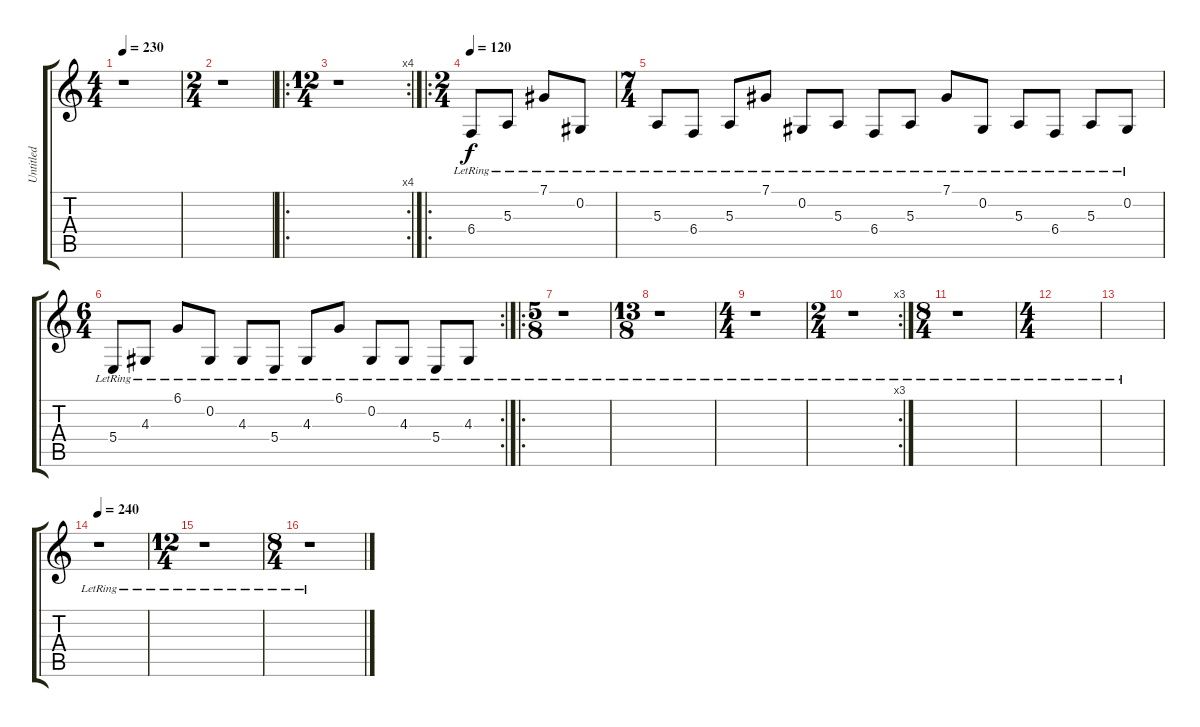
\track ("Untitled" "Untitled") {instrument acousticgrandpiano}
\staff {score tabs}
\tuning (Db4 Ab3 E3 B2 Gb2 Db2) {hide}
\ts (4 4)
\tempo 230
\clef g2
\ks c
r.1{dy f} |
\ts (2 4)
r.1 |
\ro
\rc 4
\ts (12 4)
r.1 |
\ro
\ts (2 4)
\tempo 120
6.4{lr}.8 5.3{lr}.8 7.1{lr}.8 0.2{lr}.8 |
\ts (7 4)
5.3{lr}.8 6.4{lr}.8 5.3{lr}.8 7.1{lr}.8 0.2{lr}.8 5.3{lr}.8 6.4{lr}.8 5.3{lr}.8 7.1{lr}.8 0.2{lr}.8 5.3{lr}.8 6.4{lr}.8 5.3{lr}.8 0.2{lr}.8 |
\rc 2
\ts (6 4)
5.4{lr}.8 4.3{lr}.8 6.1{lr}.8 0.2{lr}.8 4.3{lr}.8 5.4{lr}.8 4.3{lr}.8 6.1{lr}.8 0.2{lr}.8 4.3{lr}.8 5.4{lr}.8 4.3{lr}.8 |
\ro
\ts (5 8)
r.1 |
\ts (13 8)
r.1 |
\ts (4 4)
r.1 |
\rc 3
\ts (2 4)
r.1 |
\ts (8 4)
r.1 |
\ts (4 4)
|
|
\tempo 240
r.1 |
\ts (12 4)
r.1 |
\ts (8 4)
r.1
